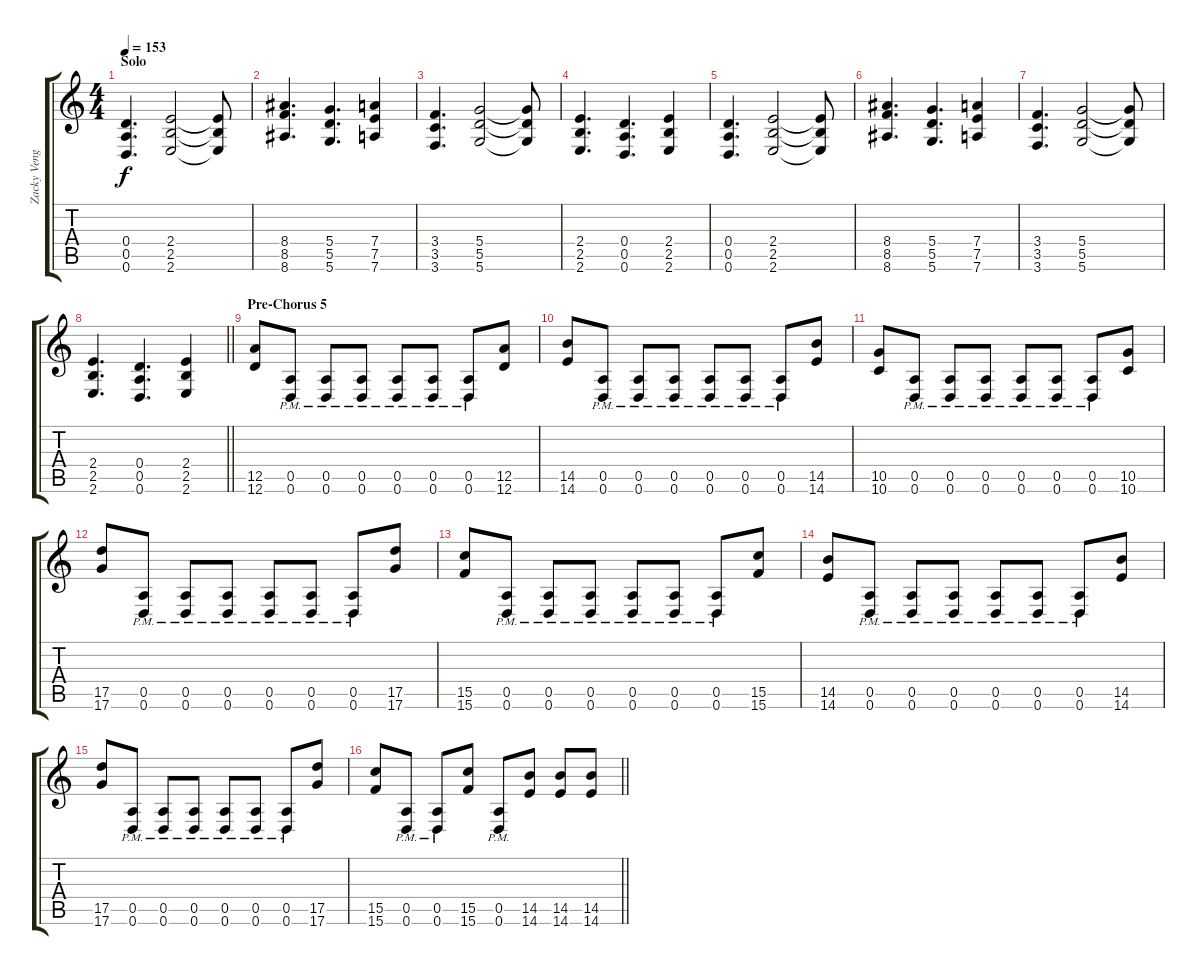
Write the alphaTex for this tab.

\track ("Zacky Vengeance" "Zacky Veng") {instrument distortionguitar}
\staff {score tabs}
\tuning (E4 B3 G3 D3 A2 D2) {hide}
\ts (4 4)
\section ("" "Solo")
\tempo 153
\clef g2
\ks c
(0.4 0.5 0.6).4{d dy f} (2.4 2.5 2.6).2 (2.4{t} 2.5{t} 2.6{t}).8 |
(8.4 8.5 8.6).4{d} (5.4 5.5 5.6).4{d} (7.4 7.5 7.6).4 |
(3.4 3.5 3.6).4{d} (5.4 5.5 5.6).2 (5.4{t} 5.5{t} 5.6{t}).8 |
(2.4 2.5 2.6).4{d} (0.4 0.5 0.6).4{d} (2.4 2.5 2.6).4 |
(0.4 0.5 0.6).4{d} (2.4 2.5 2.6).2 (2.4{t} 2.5{t} 2.6{t}).8 |
(8.4 8.5 8.6).4{d} (5.4 5.5 5.6).4{d} (7.4 7.5 7.6).4 |
(3.4 3.5 3.6).4{d} (5.4 5.5 5.6).2 (5.4{t} 5.5{t} 5.6{t}).8 |
\barLineRight lightlight
(2.4 2.5 2.6).4{d} (0.4 0.5 0.6).4{d} (2.4 2.5 2.6).4 |
\section ("" "Pre-Chorus 5")
(12.5 12.6).8 (0.5{pm} 0.6{pm}).8 (0.5{pm} 0.6{pm}).8 (0.5{pm} 0.6{pm}).8 (0.5{pm} 0.6{pm}).8 (0.5{pm} 0.6{pm}).8 (0.5{pm} 0.6{pm}).8 (12.5 12.6).8 |
(14.5 14.6).8 (0.5{pm} 0.6{pm}).8 (0.5{pm} 0.6{pm}).8 (0.5{pm} 0.6{pm}).8 (0.5{pm} 0.6{pm}).8 (0.5{pm} 0.6{pm}).8 (0.5{pm} 0.6{pm}).8 (14.5 14.6).8 |
(10.5 10.6).8 (0.5{pm} 0.6{pm}).8 (0.5{pm} 0.6{pm}).8 (0.5{pm} 0.6{pm}).8 (0.5{pm} 0.6{pm}).8 (0.5{pm} 0.6{pm}).8 (0.5{pm} 0.6{pm}).8 (10.5 10.6).8 |
(17.5 17.6).8 (0.5{pm} 0.6{pm}).8 (0.5{pm} 0.6{pm}).8 (0.5{pm} 0.6{pm}).8 (0.5{pm} 0.6{pm}).8 (0.5{pm} 0.6{pm}).8 (0.5{pm} 0.6{pm}).8 (17.5 17.6).8 |
(15.5 15.6).8 (0.5{pm} 0.6{pm}).8 (0.5{pm} 0.6{pm}).8 (0.5{pm} 0.6{pm}).8 (0.5{pm} 0.6{pm}).8 (0.5{pm} 0.6{pm}).8 (0.5{pm} 0.6{pm}).8 (15.5 15.6).8 |
(14.5 14.6).8 (0.5{pm} 0.6{pm}).8 (0.5{pm} 0.6{pm}).8 (0.5{pm} 0.6{pm}).8 (0.5{pm} 0.6{pm}).8 (0.5{pm} 0.6{pm}).8 (0.5{pm} 0.6{pm}).8 (14.5 14.6).8 |
(17.5 17.6).8 (0.5{pm} 0.6{pm}).8 (0.5{pm} 0.6{pm}).8 (0.5{pm} 0.6{pm}).8 (0.5{pm} 0.6{pm}).8 (0.5{pm} 0.6{pm}).8 (0.5{pm} 0.6{pm}).8 (17.5 17.6).8 |
\barLineRight lightlight
(15.5 15.6).8 (0.5{pm} 0.6{pm}).8 (0.5{pm} 0.6{pm}).8 (15.5 15.6).8 (0.5{pm} 0.6{pm}).8 (14.5 14.6).8 (14.5 14.6).8 (14.5 14.6).8
